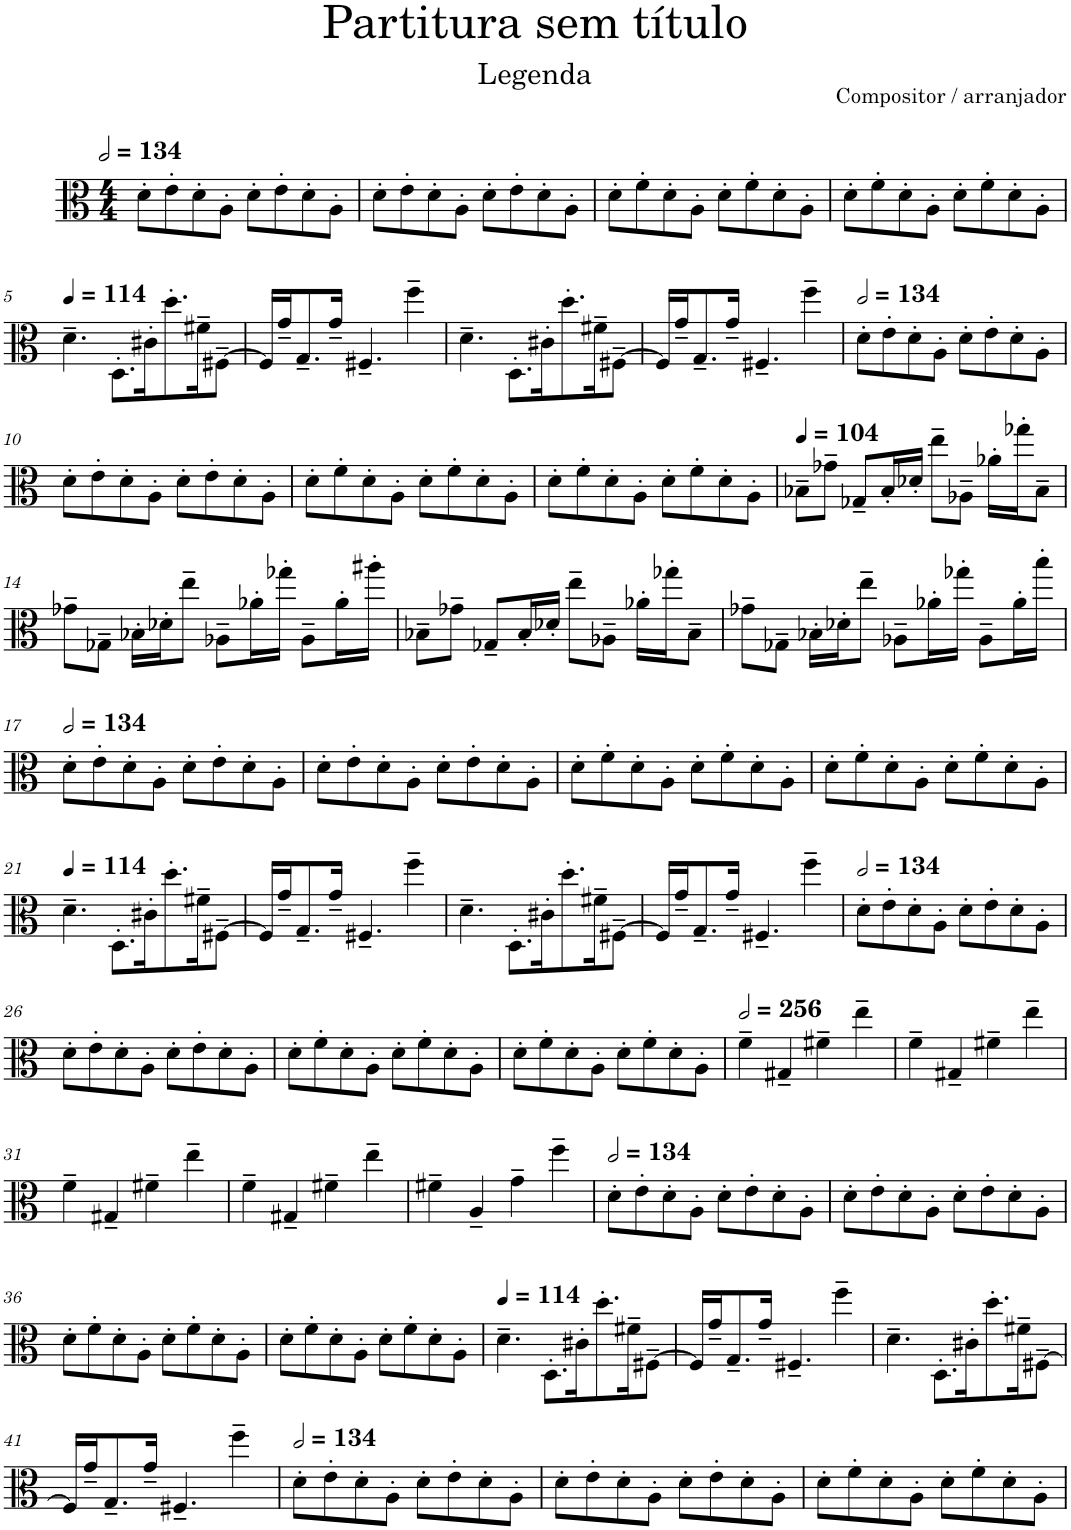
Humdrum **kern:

**kern
*part1
*staff1
*I"Viola
*I'Vla.
*clefC3
*k[]
*M4/4
*MM268
=1
8d'\L
8e'\
8d'\
8A'\J
8d'\L
8e'\
8d'\
8A'\J
=2
8d'\L
8e'\
8d'\
8A'\J
8d'\L
8e'\
8d'\
8A'\J
=3
8d'\L
8f'\
8d'\
8A'\J
8d'\L
8f'\
8d'\
8A'\J
=4
8d'\L
8f'\
8d'\
8A'\J
8d'\L
8f'\
8d'\
8A'\J
!!LO:LB:g=z
=5
*MM114
4.d~\
8.D'\L
16c#X'\K
8.dd'\
16f#X~\K
[8F#X~\J
=6
16F#/LL]
16g~/J
8.G~/
16g~/Jk
4.F#X~/
4ff~\
=7
4.d~\
8.D'\L
16c#X'\K
8.dd'\
16f#X~\K
[8F#X~\J
=8
16F#/LL]
16g~/J
8.G~/
16g~/Jk
4.F#X~/
4ff~\
=9
*MM268
8d'\L
8e'\
8d'\
8A'\J
8d'\L
8e'\
8d'\
8A'\J
!!LO:LB:g=z
=10
8d'\L
8e'\
8d'\
8A'\J
8d'\L
8e'\
8d'\
8A'\J
=11
8d'\L
8f'\
8d'\
8A'\J
8d'\L
8f'\
8d'\
8A'\J
=12
8d'\L
8f'\
8d'\
8A'\J
8d'\L
8f'\
8d'\
8A'\J
=13
*MM104
8B-X~\L
8g-X~\J
8G-X~/L
16B-'/L
16d-X'/JJ
8ee~\L
8A-X~\J
16a-X'\LL
16gg-X'\J
8B-~\J
!!LO:LB:g=z
=14
8g-X~\L
8G-X~\J
16B-X'\LL
16d-X'\J
8ee~\J
8A-X~\L
16a-X'\L
16gg-X'\JJ
8A-~\L
16a-'\L
16aa#X'\JJ
=15
8B-X~\L
8g-X~\J
8G-X~/L
16B-'/L
16d-X'/JJ
8ee~\L
8A-X~\J
16a-X'\LL
16gg-X'\J
8B-~\J
=16
8g-X~\L
8G-X~\J
16B-X'\LL
16d-X'\J
8ee~\J
8A-X~\L
16a-X'\L
16gg-X'\JJ
8A-~\L
16a-'\L
16bb'\JJ
!!LO:LB:g=z
=17
*MM268
8d'\L
8e'\
8d'\
8A'\J
8d'\L
8e'\
8d'\
8A'\J
=18
8d'\L
8e'\
8d'\
8A'\J
8d'\L
8e'\
8d'\
8A'\J
=19
8d'\L
8f'\
8d'\
8A'\J
8d'\L
8f'\
8d'\
8A'\J
=20
8d'\L
8f'\
8d'\
8A'\J
8d'\L
8f'\
8d'\
8A'\J
!!LO:LB:g=z
=21
*MM114
4.d~\
8.D'\L
16c#X'\K
8.dd'\
16f#X~\K
[8F#X~\J
=22
16F#/LL]
16g~/J
8.G~/
16g~/Jk
4.F#X~/
4ff~\
=23
4.d~\
8.D'\L
16c#X'\K
8.dd'\
16f#X~\K
[8F#X~\J
=24
16F#/LL]
16g~/J
8.G~/
16g~/Jk
4.F#X~/
4ff~\
=25
*MM268
8d'\L
8e'\
8d'\
8A'\J
8d'\L
8e'\
8d'\
8A'\J
!!LO:LB:g=z
=26
8d'\L
8e'\
8d'\
8A'\J
8d'\L
8e'\
8d'\
8A'\J
=27
8d'\L
8f'\
8d'\
8A'\J
8d'\L
8f'\
8d'\
8A'\J
=28
8d'\L
8f'\
8d'\
8A'\J
8d'\L
8f'\
8d'\
8A'\J
=29
*MM512
4f~\
4G#X~/
4f#X~\
4ee~\
=30
4f~\
4G#X~/
4f#X~\
4ee~\
!!LO:LB:g=z
=31
4f~\
4G#X~/
4f#X~\
4ee~\
=32
4f~\
4G#X~/
4f#X~\
4ee~\
=33
4f#X~\
4A~/
4g~\
4ff~\
=34
*MM268
8d'\L
8e'\
8d'\
8A'\J
8d'\L
8e'\
8d'\
8A'\J
=35
8d'\L
8e'\
8d'\
8A'\J
8d'\L
8e'\
8d'\
8A'\J
!!LO:LB:g=z
=36
8d'\L
8f'\
8d'\
8A'\J
8d'\L
8f'\
8d'\
8A'\J
=37
8d'\L
8f'\
8d'\
8A'\J
8d'\L
8f'\
8d'\
8A'\J
=38
*MM114
4.d~\
8.D'\L
16c#X'\K
8.dd'\
16f#X~\K
[8F#X~\J
=39
16F#/LL]
16g~/J
8.G~/
16g~/Jk
4.F#X~/
4ff~\
=40
4.d~\
8.D'\L
16c#X'\K
8.dd'\
16f#X~\K
[8F#X~\J
!!LO:LB:g=z
=41
16F#/LL]
16g~/J
8.G~/
16g~/Jk
4.F#X~/
4ff~\
=42
*MM268
8d'\L
8e'\
8d'\
8A'\J
8d'\L
8e'\
8d'\
8A'\J
=43
8d'\L
8e'\
8d'\
8A'\J
8d'\L
8e'\
8d'\
8A'\J
=44
8d'\L
8f'\
8d'\
8A'\J
8d'\L
8f'\
8d'\
8A'\J
=
*-
